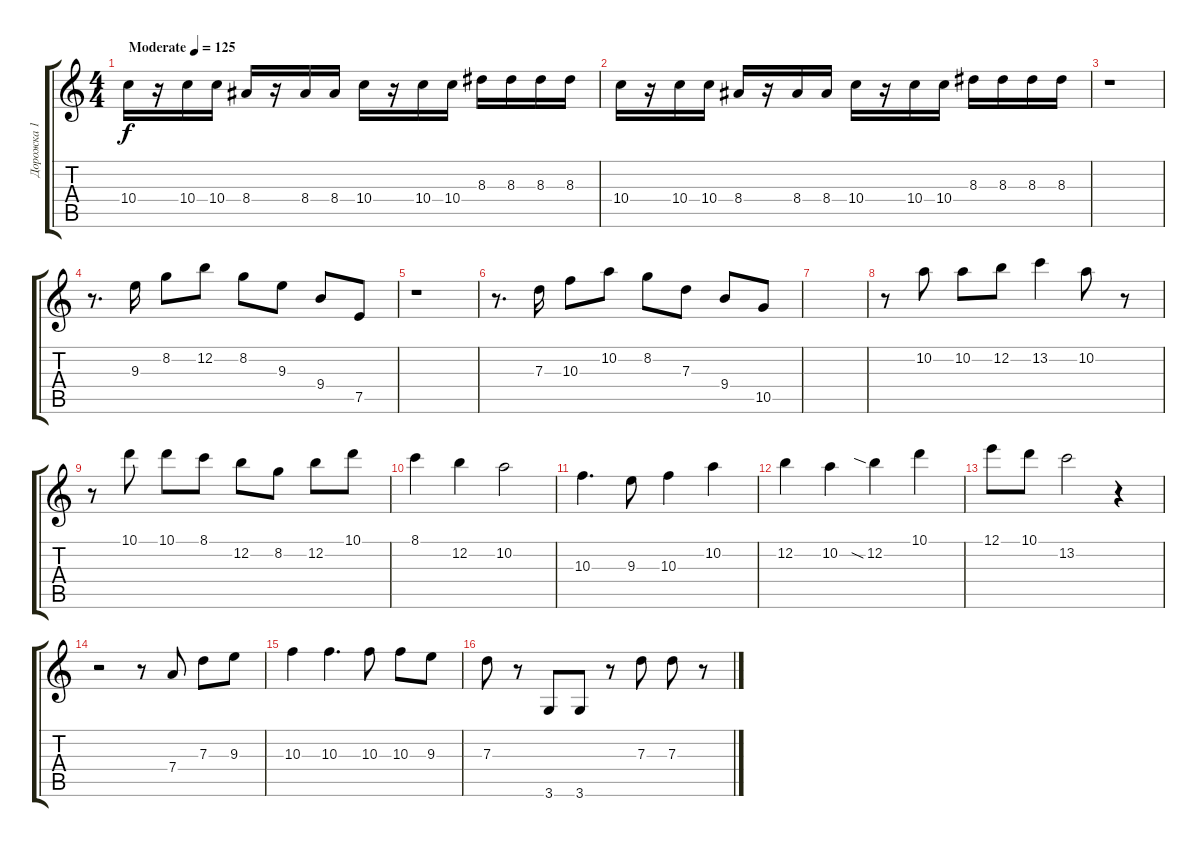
\track ("Дорожка 1" "Дорожка 1") {instrument acousticguitarsteel}
\staff {score tabs}
\tuning (E4 B3 G3 D3 A2 E2) {hide}
\ts (4 4)
\tempo (125 "Moderate")
\clef g2
\ks c
10.4.16{dy f instrument acousticguitarsteel} r.16 10.4.16 10.4.16 8.4.16 r.16 8.4.16 8.4.16 10.4.16 r.16 10.4.16 10.4.16 8.3.16 8.3.16 8.3.16 8.3.16 |
10.4.16 r.16 10.4.16 10.4.16 8.4.16 r.16 8.4.16 8.4.16 10.4.16 r.16 10.4.16 10.4.16 8.3.16 8.3.16 8.3.16 8.3.16 |
r.1 |
r.8{d} 9.3.16 8.2.8 12.2.8 8.2.8 9.3.8 9.4.8 7.5.8 |
r.1 |
r.8{d} 7.3.16 10.3.8 10.2.8 8.2.8 7.3.8 9.4.8 10.5.8 |
|
r.8 10.2.8 10.2.8 12.2.8 13.2.4 10.2.8 r.8 |
r.8 10.1.8 10.1.8 8.1.8 12.2.8 8.2.8 12.2.8 10.1.8 |
8.1.4 12.2.4 10.2.2 |
10.3.4{d} 9.3.8 10.3.4 10.2.4 |
12.2.4 10.2.4 12.2{sia}.4 10.1.4 |
12.1.8 10.1.8 13.2.2 r.4 |
r.2 r.8 7.4.8 7.3.8 9.3.8 |
10.3.4 10.3.4{d} 10.3.8 10.3.8 9.3.8 |
7.3.8 r.8 3.6.8 3.6.8 r.8 7.3.8 7.3.8 r.8
